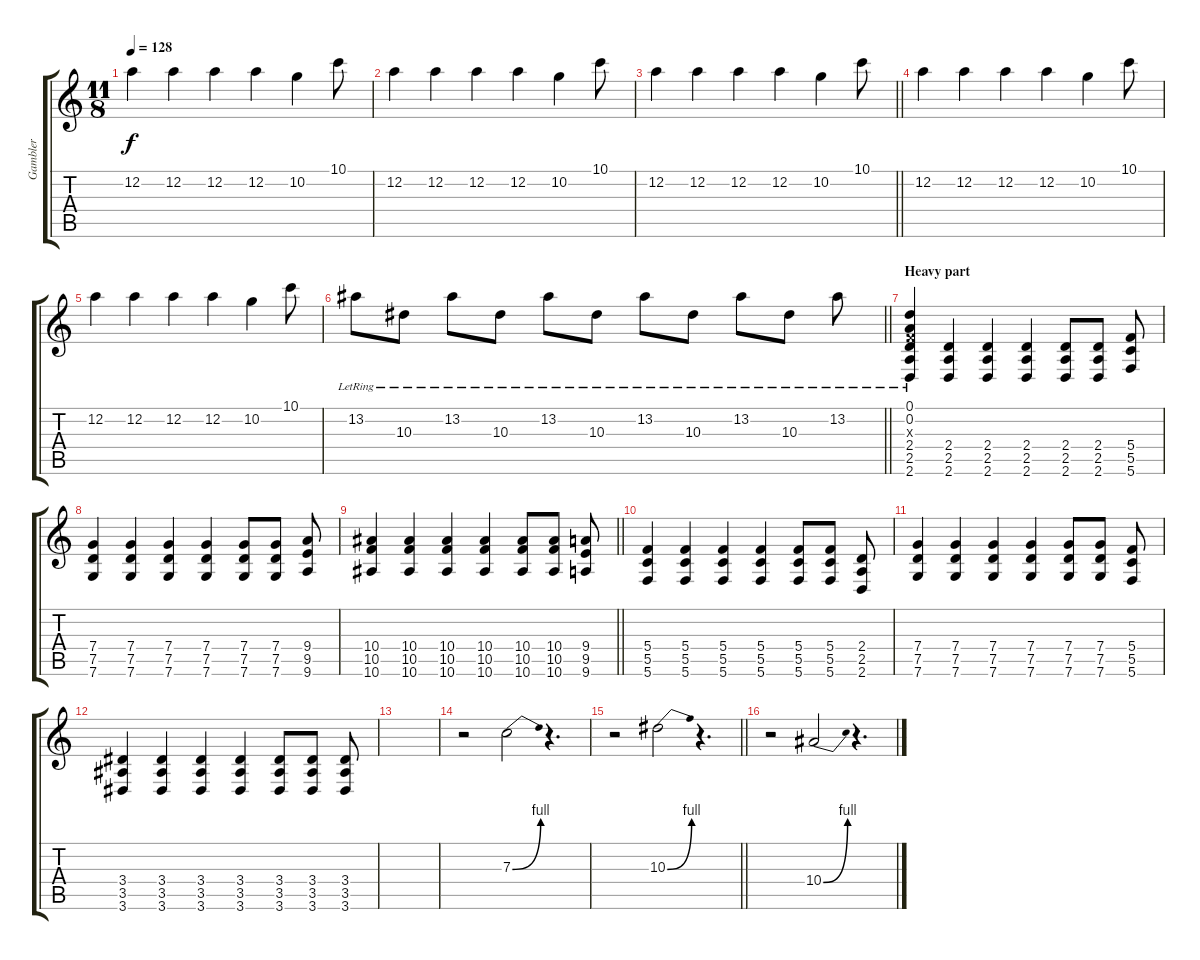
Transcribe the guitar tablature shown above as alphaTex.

\track ("Gambler" "Gambler") {instrument distortionguitar}
\staff {score tabs}
\tuning (D4 A3 F3 C3 G2 C2) {hide}
\ts (11 8)
\tempo 128
\clef g2
\ks c
12.2.4{dy f} 12.2.4 12.2.4 12.2.4 10.2.4 10.1.8 |
12.2.4 12.2.4 12.2.4 12.2.4 10.2.4 10.1.8 |
\barLineRight lightlight
12.2.4 12.2.4 12.2.4 12.2.4 10.2.4 10.1.8 |
12.2.4 12.2.4 12.2.4 12.2.4 10.2.4 10.1.8 |
12.2.4 12.2.4 12.2.4 12.2.4 10.2.4 10.1.8 |
\barLineRight lightlight
13.2{lr}.8 10.3{lr}.8 13.2{lr}.8 10.3{lr}.8 13.2{lr}.8 10.3{lr}.8 13.2{lr}.8 10.3{lr}.8 13.2{lr}.8 10.3{lr}.8 13.2{lr}.8 |
\section ("" "Heavy part")
(0.1{lr} 0.2{lr} 0.3{x} 2.4 2.5 2.6).4{volume 16 instrument distortionguitar} (2.4 2.5 2.6).4 (2.4 2.5 2.6).4 (2.4 2.5 2.6).4 (2.4 2.5 2.6).8 (2.4 2.5 2.6).8 (5.4 5.5 5.6).8 |
(7.4 7.5 7.6).4 (7.4 7.5 7.6).4 (7.4 7.5 7.6).4 (7.4 7.5 7.6).4 (7.4 7.5 7.6).8 (7.4 7.5 7.6).8 (9.4 9.5 9.6).8 |
\barLineRight lightlight
(10.4 10.5 10.6).4 (10.4 10.5 10.6).4 (10.4 10.5 10.6).4 (10.4 10.5 10.6).4 (10.4 10.5 10.6).8 (10.4 10.5 10.6).8 (9.4 9.5 9.6).8 |
(5.4 5.5 5.6).4 (5.4 5.5 5.6).4 (5.4 5.5 5.6).4 (5.4 5.5 5.6).4 (5.4 5.5 5.6).8 (5.4 5.5 5.6).8 (2.4 2.5 2.6).8 |
(7.4 7.5 7.6).4 (7.4 7.5 7.6).4 (7.4 7.5 7.6).4 (7.4 7.5 7.6).4 (7.4 7.5 7.6).8 (7.4 7.5 7.6).8 (5.4 5.5 5.6).8 |
(3.4 3.5 3.6).4 (3.4 3.5 3.6).4 (3.4 3.5 3.6).4 (3.4 3.5 3.6).4 (3.4 3.5 3.6).8 (3.4 3.5 3.6).8 (3.4 3.5 3.6).8 |
|
r.2 7.3{be (bend 0 0 60 4)}.2 r.4{d} |
\barLineRight lightlight
r.2 10.3{be (bend 0 0 60 4)}.2 r.4{d} |
r.2 10.4{be (bend 0 0 60 4)}.2 r.4{d}
